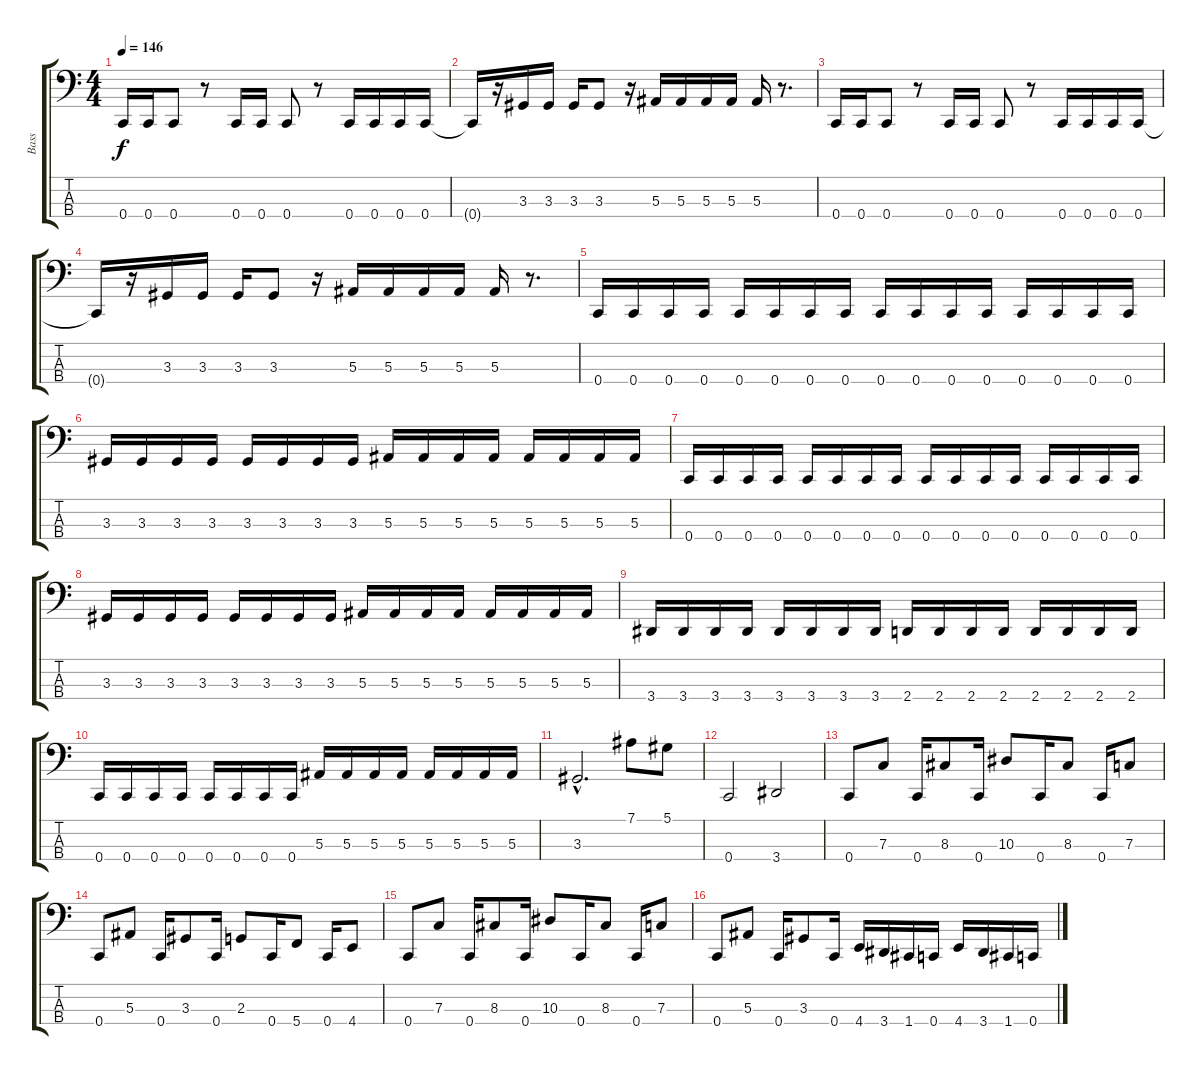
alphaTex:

\track ("Bass" "Bass") {instrument electricbasspick}
\staff {score tabs}
\tuning (Eb2 Bb1 F1 C1) {hide}
\ts (4 4)
\tempo 146
\clef f4
\ks c
0.4.16{dy f} 0.4.16 0.4.8 r.8 0.4.16 0.4.16 0.4.8 r.8 0.4.16 0.4.16 0.4.16 0.4.16 |
0.4{t}.16 r.16 3.3.16 3.3.16 3.3.16 3.3.8 r.16 5.3.16 5.3.16 5.3.16 5.3.16 5.3.16 r.8{d} |
0.4.16 0.4.16 0.4.8 r.8 0.4.16 0.4.16 0.4.8 r.8 0.4.16 0.4.16 0.4.16 0.4.16 |
0.4{t}.16 r.16 3.3.16 3.3.16 3.3.16 3.3.8 r.16 5.3.16 5.3.16 5.3.16 5.3.16 5.3.16 r.8{d} |
0.4.16 0.4.16 0.4.16 0.4.16 0.4.16 0.4.16 0.4.16 0.4.16 0.4.16 0.4.16 0.4.16 0.4.16 0.4.16 0.4.16 0.4.16 0.4.16 |
3.3.16 3.3.16 3.3.16 3.3.16 3.3.16 3.3.16 3.3.16 3.3.16 5.3.16 5.3.16 5.3.16 5.3.16 5.3.16 5.3.16 5.3.16 5.3.16 |
0.4.16 0.4.16 0.4.16 0.4.16 0.4.16 0.4.16 0.4.16 0.4.16 0.4.16 0.4.16 0.4.16 0.4.16 0.4.16 0.4.16 0.4.16 0.4.16 |
3.3.16 3.3.16 3.3.16 3.3.16 3.3.16 3.3.16 3.3.16 3.3.16 5.3.16 5.3.16 5.3.16 5.3.16 5.3.16 5.3.16 5.3.16 5.3.16 |
3.4.16 3.4.16 3.4.16 3.4.16 3.4.16 3.4.16 3.4.16 3.4.16 2.4.16 2.4.16 2.4.16 2.4.16 2.4.16 2.4.16 2.4.16 2.4.16 |
0.4.16 0.4.16 0.4.16 0.4.16 0.4.16 0.4.16 0.4.16 0.4.16 5.3.16 5.3.16 5.3.16 5.3.16 5.3.16 5.3.16 5.3.16 5.3.16 |
3.3{hac}.2{d} 7.1.8 5.1.8 |
0.4.2 3.4.2 |
0.4.8 7.3.8 0.4.16 8.3.8 0.4.16 10.3.8 0.4.16 8.3.8 0.4.16 7.3.8 |
0.4.8 5.3.8 0.4.16 3.3.8 0.4.16 2.3.8 0.4.16 5.4.8 0.4.16 4.4.8 |
0.4.8 7.3.8 0.4.16 8.3.8 0.4.16 10.3.8 0.4.16 8.3.8 0.4.16 7.3.8 |
0.4.8 5.3.8 0.4.16 3.3.8 0.4.16 4.4.16 3.4.16 1.4.16 0.4.16 4.4.16 3.4.16 1.4.16 0.4.16
